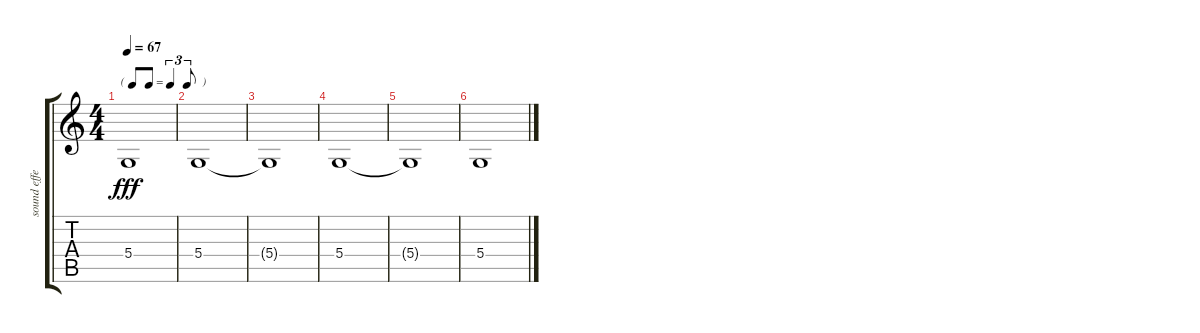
\track ("sound effect" "sound effe") {mute instrument seashore}
\staff {score tabs}
\tuning (E4 B3 G3 D3 A2 E2) {hide}
\ts (4 4)
\tf triplet8th
\tempo 67
\clef g2
\ks c
5.4{t}.1{dy fff} |
5.4.1 |
5.4{t}.1 |
5.4.1 |
5.4{t}.1 |
5.4.1
